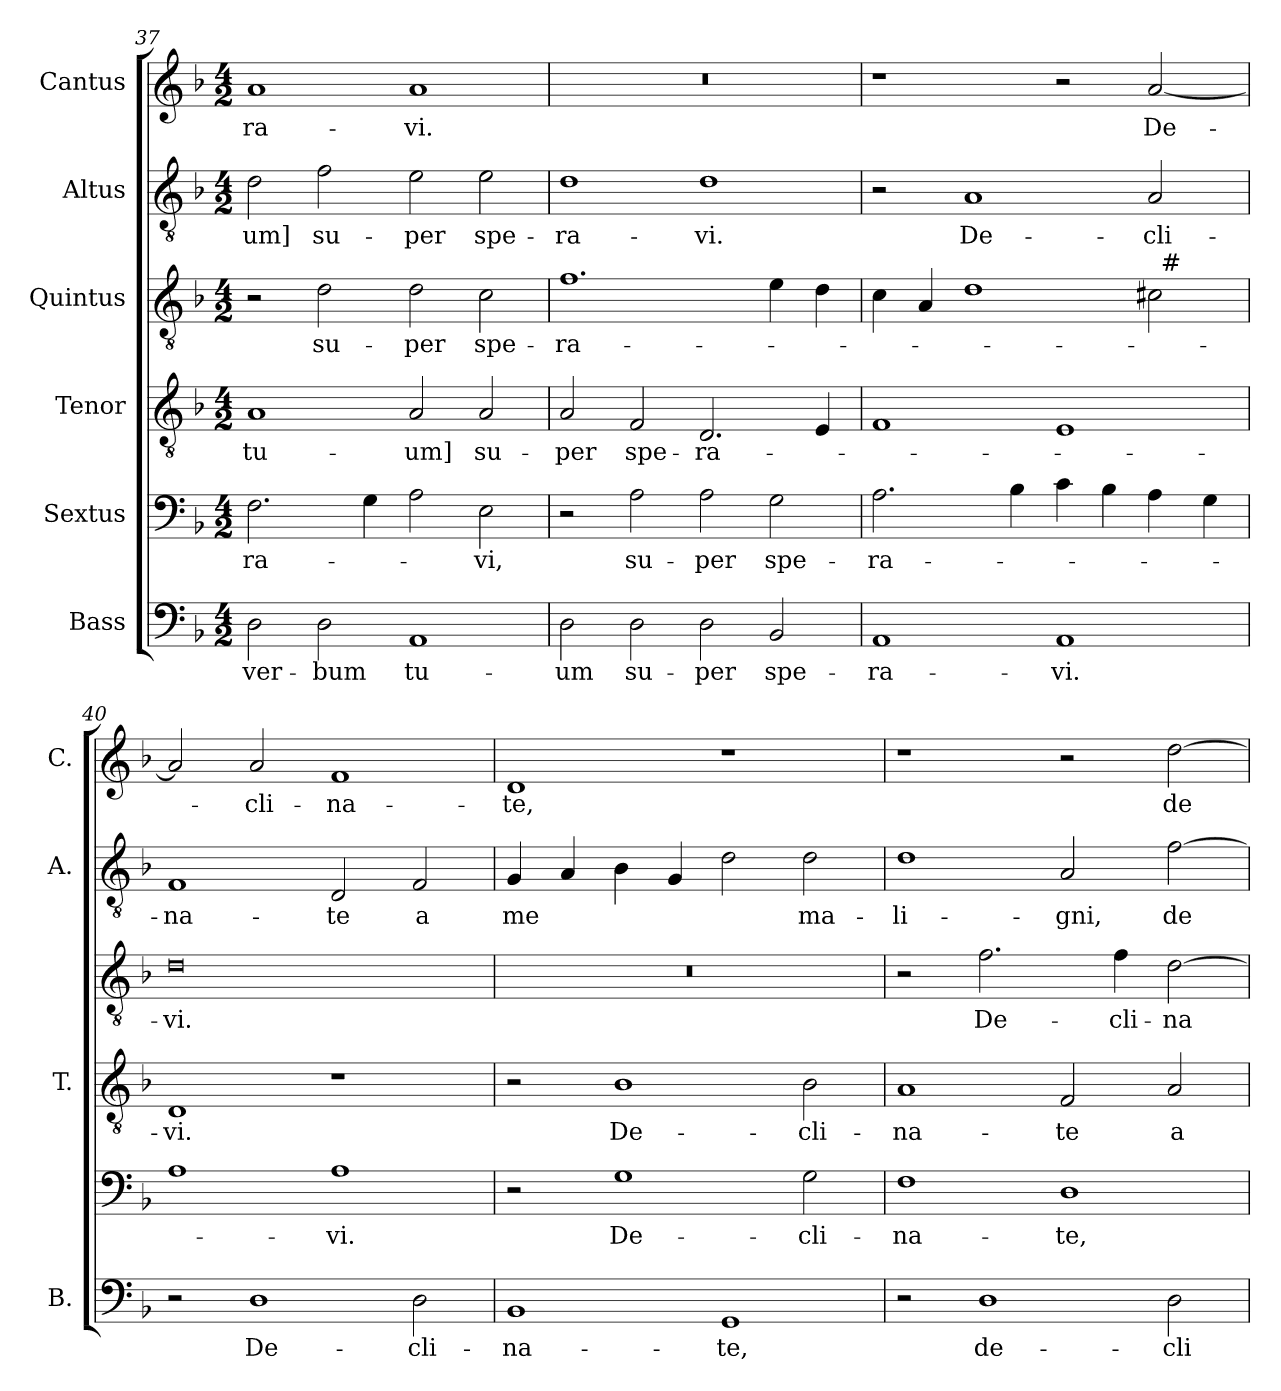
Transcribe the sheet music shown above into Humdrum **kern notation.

**kern	**text	**kern	**text	**kern	**text	**kern	**text	**kern	**text	**kern	**text
*part6	*part6	*part5	*part5	*part4	*part4	*part3	*part3	*part2	*part2	*part1	*part1
*staff6	*staff6	*staff5	*staff5	*staff4	*staff4	*staff3	*staff3	*staff2	*staff2	*staff1	*staff1
*I"Bass	*	*I"Sextus	*	*I"Tenor	*	*I"Quintus	*	*I"Altus	*	*I"Cantus	*
*I'B.	*	*	*	*I'T.	*	*	*	*I'A.	*	*I'C.	*
!!LO:LB:g=z
*clefF4	*	*clefF4	*	*clefGv2	*	*clefGv2	*	*clefGv2	*	*clefG2	*
*	*	*	*	*ITrd7c12	*	*ITrd7c12	*	*ITrd7c12	*	*	*
*k[b-]	*	*k[b-]	*	*k[b-]	*	*k[b-]	*	*k[b-]	*	*k[b-]	*
*d:	*	*d:	*	*d:	*	*d:	*	*d:	*	*d:	*
*M4/2	*	*M4/2	*	*M4/2	*	*M4/2	*	*M4/2	*	*M4/2	*
=37	=37	=37	=37	=37	=37	=37	=37	=37	=37	=37	=37
!	!LO:LY:b	!	!LO:LY:b	!	!LO:LY:b	!	!	!	!LO:LY:b	!	!LO:LY:b
2D\	ver-	2.F\	-ra-	1AA	tu-	2r	.	2D\	-um]	1a	-ra-
!	!LO:LY:b	!	!	!	!	!	!LO:LY:b	!	!LO:LY:b	!	!
2D\	-bum	.	.	.	.	2D\	su-	2F\	su-	.	.
.	.	4G\	.	.	.	.	.	.	.	.	.
!	!LO:LY:b	!	!	!	!LO:LY:b	!	!LO:LY:b	!	!LO:LY:b	!	!LO:LY:b
1AA	tu-	2A\	.	2AA/	-um]	2D\	-per	2E\	-per	1a	-vi.
!	!	!	!LO:LY:b	!	!LO:LY:b	!	!LO:LY:b	!	!LO:LY:b	!	!
.	.	2E\	-vi,	2AA/	su-	2C\	spe-	2E\	spe-	.	.
=38	=38	=38	=38	=38	=38	=38	=38	=38	=38	=38	=38
!	!LO:LY:b	!	!	!	!LO:LY:b	!	!LO:LY:b	!	!LO:LY:b	!LO:N:vis=1	!
2D\	-um	2r	.	2AA/	-per	1.F	-ra-	1D	-ra-	0r	.
!	!LO:LY:b	!	!LO:LY:b	!	!LO:LY:b	!	!	!	!	!	!
2D\	su-	2A\	su-	2FF/	spe-	.	.	.	.	.	.
!	!LO:LY:b	!	!LO:LY:b	!	!LO:LY:b	!	!	!	!LO:LY:b	!	!
2D\	-per	2A\	-per	2.DD/	-ra-	.	.	1D	-vi.	.	.
!	!LO:LY:b	!	!LO:LY:b	!	!	!	!	!	!	!	!
2BB-/	spe-	2G\	spe-	.	.	4E\	.	.	.	.	.
.	.	.	.	4EE/	.	4D\	.	.	.	.	.
=39	=39	=39	=39	=39	=39	=39	=39	=39	=39	=39	=39
!	!LO:LY:b	!	!LO:LY:b	!	!	!	!	!	!	!	!
*	*	*	*	*	*	*^	*	*	*	*	*
1AA	-ra-	2.A\	-ra-	1FF	.	4C\	1ryy	.	2r	.	1r	.
.	.	.	.	.	.	4AA/	.	.	.	.	.	.
!	!	!	!	!	!	!	!	!	!	!LO:LY:b	!	!
.	.	.	.	.	.	1D	.	.	1AA	De-	.	.
.	.	4B-\	.	.	.	.	.	.	.	.	.	.
!	!LO:LY:b	!	!	!	!	!	!	!	!	!	!	!
1AA	-vi.	4c\	.	1EE	.	.	2ryy	.	.	.	2r	.
.	.	4B-\	.	.	.	.	.	.	.	.	.	.
!	!	!	!	!	!	!	!	!	!	!LO:LY:b	!	!LO:LY:b
.	.	4A\	.	.	.	2C#\	32ryy	.	2AA/	-cli-	[<2a/	De-
!	!	!	!	!	!	!	!LO:TX:a:t=#	!	!	!	!	!
.	.	.	.	.	.	.	4...ryy	.	.	.	.	.
.	.	4G\	.	.	.	.	.	.	.	.	.	.
=40	=40	=40	=40	=40	=40	=40	=40	=40	=40	=40	=40	=40
!	!	!	!	!	!LO:LY:b	!	!	!LO:LY:b	!	!LO:LY:b	!	!
*	*	*	*	*	*	*v	*v	*	*	*	*	*
2r	.	1A	.	1DD	-vi.	0D	-vi.	1FF	-na-	2a/]	.
!	!LO:LY:b	!	!	!	!	!	!	!	!	!	!LO:LY:b
1D	De-	.	.	.	.	.	.	.	.	2a/	-cli-
!	!	!	!LO:LY:b	!	!	!	!	!	!LO:LY:b	!	!LO:LY:b
.	.	1A	-vi.	1r	.	.	.	2DD/	-te	1f	-na-
!	!LO:LY:b	!	!	!	!	!	!	!	!LO:LY:b	!	!
2D\	-cli-	.	.	.	.	.	.	2FF/	a	.	.
=41	=41	=41	=41	=41	=41	=41	=41	=41	=41	=41	=41
!	!LO:LY:b	!	!	!	!	!LO:N:vis=1	!	!	!LO:LY:b	!	!LO:LY:b
1BB-	-na-	2r	.	2r	.	0r	.	4GG/	me	1d	-te,
.	.	.	.	.	.	.	.	4AA/	.	.	.
!	!	!	!LO:LY:b	!	!LO:LY:b	!	!	!	!	!	!
.	.	1G	De-	1BB-	De-	.	.	4BB-\	.	.	.
.	.	.	.	.	.	.	.	4GG/	.	.	.
!	!LO:LY:b	!	!	!	!	!	!	!	!	!	!
1GG	-te,	.	.	.	.	.	.	2D\	.	1r	.
!	!	!	!LO:LY:b	!	!LO:LY:b	!	!	!	!LO:LY:b	!	!
.	.	2G\	-cli-	2BB-\	-cli-	.	.	2D\	ma-	.	.
!!LO:PB:g=z
=42	=42	=42	=42	=42	=42	=42	=42	=42	=42	=42	=42
!	!	!	!LO:LY:b	!	!LO:LY:b	!	!	!	!LO:LY:b	!	!
2r	.	1F	-na-	1AA	-na-	2r	.	1D	-li-	1r	.
!	!LO:LY:b	!	!	!	!	!	!LO:LY:b	!	!	!	!
1D	de-	.	.	.	.	2.F\	De-	.	.	.	.
!	!	!	!LO:LY:b	!	!LO:LY:b	!	!	!	!LO:LY:b	!	!
.	.	1D	-te,	2FF/	-te	.	.	2AA/	-gni,	2r	.
!	!	!	!	!	!	!	!LO:LY:b	!	!	!	!
.	.	.	.	.	.	4F\	-cli-	.	.	.	.
!	!LO:LY:b	!	!	!	!LO:LY:b	!	!LO:LY:b	!	!LO:LY:b	!	!LO:LY:b
2D\	-cli-	.	.	2AA/	a	[>2D\	-na-	[>2F\	de-	[>2dd\	de-
=	=	=	=	=	=	=	=	=	=	=	=
*-	*-	*-	*-	*-	*-	*-	*-	*-	*-	*-	*-
